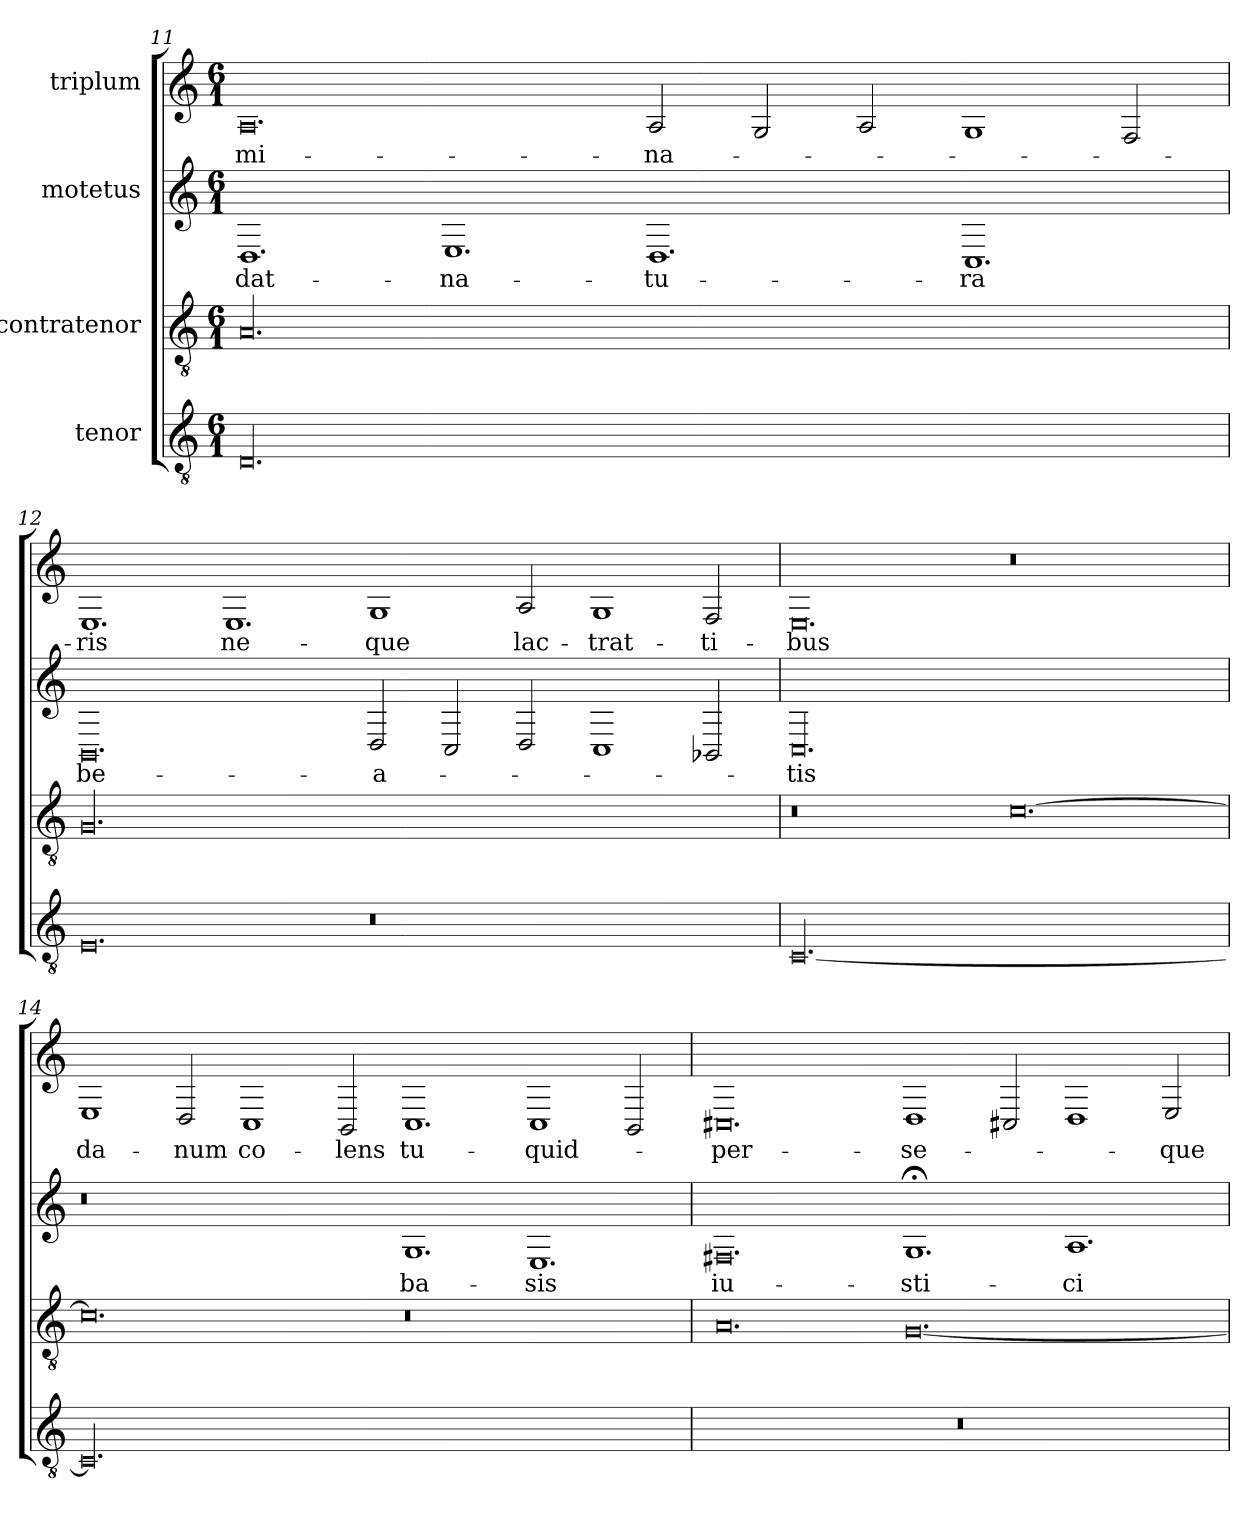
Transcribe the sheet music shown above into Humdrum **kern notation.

**kern	**kern	**kern	**text	**kern	**text
*part4	*part3	*part2	*part2	*part1	*part1
*staff4	*staff3	*staff2	*staff2	*staff1	*staff1
*I"tenor	*I"contratenor	*I"motetus	*	*I"triplum	*
*clefGv2	*clefGv2	*clefG2	*	*clefG2	*
*k[]	*k[]	*k[]	*	*k[]	*
*C:	*C:	*C:	*	*C:	*
*M6/1	*M6/1	*M6/1	*	*M6/1	*
=11	=11	=11	=11	=11	=11
00.D/	00.A/	1.D/	dat-	0.A/	-mi-
.	.	1.E/	na-	.	.
.	.	1.D/	-tu-	2A/	-na-
.	.	.	.	2G/	.
.	.	.	.	2A/	.
.	.	1.C/	-ra	1G/	.
.	.	.	.	2F/	.
=12	=12	=12	=12	=12	=12
0.E/	00.G/	0.BB/	be-	1.E/	-ris
.	.	.	.	1.E/	ne-
0.r	.	2D/	-a-	1G/	-que
.	.	2C/	.	.	.
.	.	2D/	.	2A/	lac-
.	.	1C/	.	1G/	-trat-
.	.	2BB-X/	.	2F/	-ti-
=13	=13	=13	=13	=13	=13
[00.C/	0.r	00.C/	-tis	0.E/	-bus
.	[0.c\	.	.	0.r	.
=14	=14	=14	=14	=14	=14
00.C/]	0.c\]	0.r	.	1E/	da-
.	.	.	.	2D/	-num
.	.	.	.	1C/	co-
.	.	.	.	2BB/	-lens
.	0.r	1.G/	ba-	1.C/	tu-
.	.	1.E/	-sis	1C/	quid-
.	.	.	.	2BB/	.
=15	=15	=15	=15	=15	=15
00.r	0.A/	0.F#X/	iu-	0.C#X/	per-
.	[0.G/	1.G;</	-sti-	1D/	-se-
.	.	.	.	2C#X/	.
.	.	1.A/	-ci-	1D/	.
.	.	.	.	2E/	-que-
=	=	=	=	=	=
*-	*-	*-	*-	*-	*-
